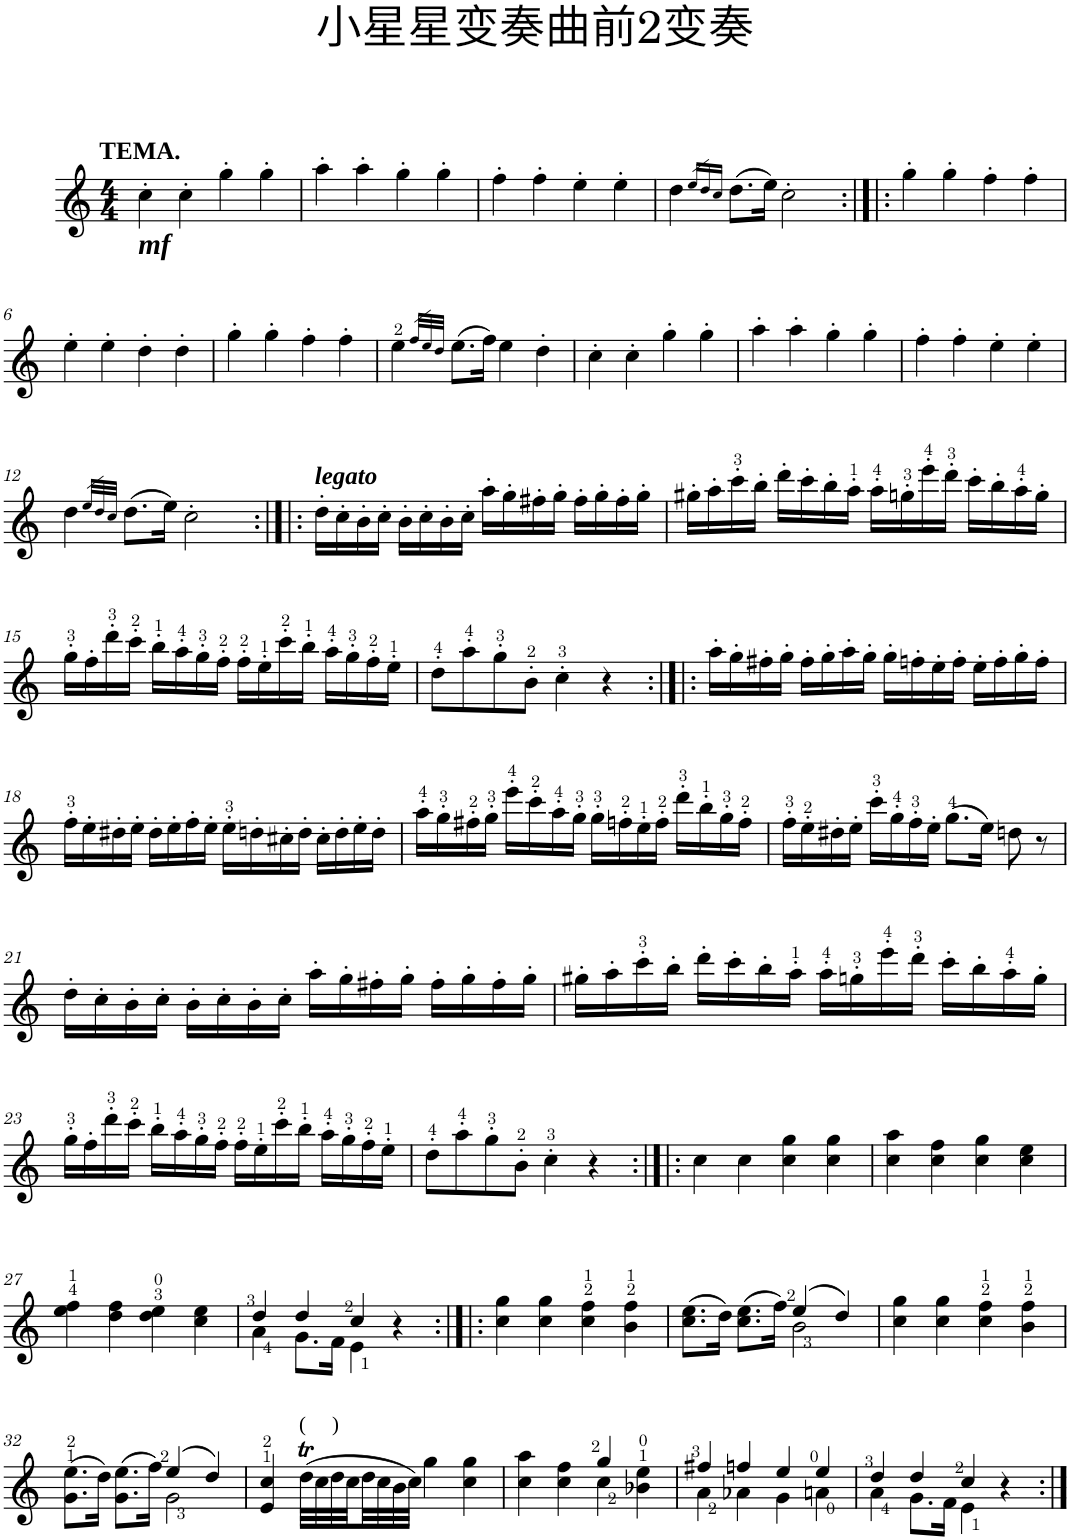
**kern
*part1
*staff1
*I"小提琴
*clefG2
*k[]
*M4/4
=1
!LO:TX:b:Bi:t=mf
!LO:TX:a:B:t=TEMA.
4cc'\
4cc'\
4gg'\
4gg'\
=2
4aa'\
4aa'\
4gg'\
4gg'\
=3
4ff'\
4ff'\
4ee'\
4ee'\
=4
4dd\
16qee/LL
16qdd/
16qcc/JJ
(8.dd\L
16ee\Jk)
2cc'\
=5:|!|:
4gg'\
4gg'\
4ff'\
4ff'\
!!LO:LB:g=z
=6
4ee'\
4ee'\
4dd'\
4dd'\
=7
4gg'\
4gg'\
4ff'\
4ff'\
=8
4ee\
32qff/LLL
32qee/
32qdd/JJJ
(8.ee\L
16ff\Jk)
4ee\
4dd'\
=9
4cc'\
4cc'\
4gg'\
4gg'\
=10
4aa'\
4aa'\
4gg'\
4gg'\
=11
4ff'\
4ff'\
4ee'\
4ee'\
!!LO:LB:g=z
=12
4dd\
32qee/LLL
32qdd/
32qcc/JJJ
(8.dd\L
16ee\Jk)
2cc'\
=13:|!|:
!LO:TX:a:Bi:t=legato
16dd'\LL
16cc'\
16b'\
16cc'\JJ
16b'\LL
16cc'\
16b'\
16cc'\JJ
16aa'\LL
16gg'\
16ff#X'\
16gg'\JJ
16ff#'\LL
16gg'\
16ff#'\
16gg'\JJ
=14
16gg#X'\LL
16aa'\
16ccc'\
16bb'\JJ
16ddd'\LL
16ccc'\
16bb'\
16aa'\JJ
16aa'\LL
16ggn'\
16eee'\
16ddd'\JJ
16ccc'\LL
16bb'\
16aa'\
16gg'\JJ
!!LO:LB:g=z
=15
16gg'\LL
16ff'\
16ddd'\
16ccc'\JJ
16bb'\LL
16aa'\
16gg'\
16ff'\JJ
16ff'\LL
16ee'\
16ccc'\
16bb'\JJ
16aa'\LL
16gg'\
16ff'\
16ee'\JJ
=16
8dd'\L
8aa'\
8gg'\
8b'\J
4cc'\
4r
=17:|!|:
16aa'\LL
16gg'\
16ff#X'\
16gg'\JJ
16ff#'\LL
16gg'\
16aa'\
16gg'\JJ
16gg'\LL
16ffn'\
16ee'\
16ff'\JJ
16ee'\LL
16ff'\
16gg'\
16ff'\JJ
!!LO:LB:g=z
=18
16ff'\LL
16ee'\
16dd#X'\
16ee'\JJ
16dd#'\LL
16ee'\
16ff'\
16ee'\JJ
16ee'\LL
16ddn'\
16cc#X'\
16dd'\JJ
16cc#'\LL
16dd'\
16ee'\
16dd'\JJ
=19
16aa'\LL
16gg'\
16ff#X'\
16gg'\JJ
16eee'\LL
16ccc'\
16aa'\
16gg'\JJ
16gg'\LL
16ffn'\
16ee'\
16ff'\JJ
16ddd'\LL
16bb'\
16gg'\
16ff'\JJ
=20
16ff'\LL
16ee'\
16dd#X'\
16ee'\JJ
16ccc'\LL
16gg'\
16ff'\
16ee'\JJ
(8.gg\L
16ee\Jk)
8ddn\
8r
!!LO:LB:g=z
=21
16dd'\LL
16cc'\
16b'\
16cc'\JJ
16b'\LL
16cc'\
16b'\
16cc'\JJ
16aa'\LL
16gg'\
16ff#X'\
16gg'\JJ
16ff#'\LL
16gg'\
16ff#'\
16gg'\JJ
=22
16gg#X'\LL
16aa'\
16ccc'\
16bb'\JJ
16ddd'\LL
16ccc'\
16bb'\
16aa'\JJ
16aa'\LL
16ggn'\
16eee'\
16ddd'\JJ
16ccc'\LL
16bb'\
16aa'\
16gg'\JJ
!!LO:LB:g=z
=23
16gg'\LL
16ff'\
16ddd'\
16ccc'\JJ
16bb'\LL
16aa'\
16gg'\
16ff'\JJ
16ff'\LL
16ee'\
16ccc'\
16bb'\JJ
16aa'\LL
16gg'\
16ff'\
16ee'\JJ
=24
8dd'\L
8aa'\
8gg'\
8b'\J
4cc'\
4r
=25:|!|:
4cc\
4cc\
4cc\ 4gg\
4cc\ 4gg\
=26
4cc\ 4aa\
4cc\ 4ff\
4cc\ 4gg\
4cc\ 4ee\
!!LO:LB:g=z
=27
4ee\ 4ff\
4dd\ 4ff\
4dd\ 4ee\
4cc\ 4ee\
=28
*^
4dd/	4a\
4dd/	8.g\L
.	16f\Jk
4cc/	4e\
4r	4ryy
*v	*v
=29:|!|:
4cc\ 4gg\
4cc\ 4gg\
4cc\ 4ff\
4b\ 4ff\
=30
*^
(8.cc\ 8.ee\L	2ryy
16dd\Jk)	.
(8.cc\ 8.ee\L	.
16ff\Jk)	.
(4ee/	2b\
4dd/)	.
*v	*v
=31
4cc\ 4gg\
4cc\ 4gg\
4cc\ 4ff\
4b\ 4ff\
!!LO:LB:g=z
=32
*^
(8.g\ 8.ee\L	2ryy
16dd\Jk)	.
(8.g\ 8.ee\L	.
16ff\Jk)	.
(4ee/	2g\
4dd/)	.
*v	*v
=33
4e/ 4cc/
!LO:TX:a:t=(     )
(32ddT\LLL
32cc\
32dd\
32cc\
32dd\
32cc\
32b\
32cc\JJJ)
4gg\
4cc\ 4gg\
=34
*^
4cc\ 4aa\	2ryy
4cc\ 4ff\	.
4cc\	4gg/
4b-X\ 4ee\	4ryy
=35	=35
4a\	4ff#X/
4a-X\	4ffn/
4g\	4ee/
4an\	4ee/
=36	=36
4dd/	4a\
4dd/	8.g\L
.	16f\Jk
4cc/	4e\
4r	4ryy
*v	*v
=:|!
*-
